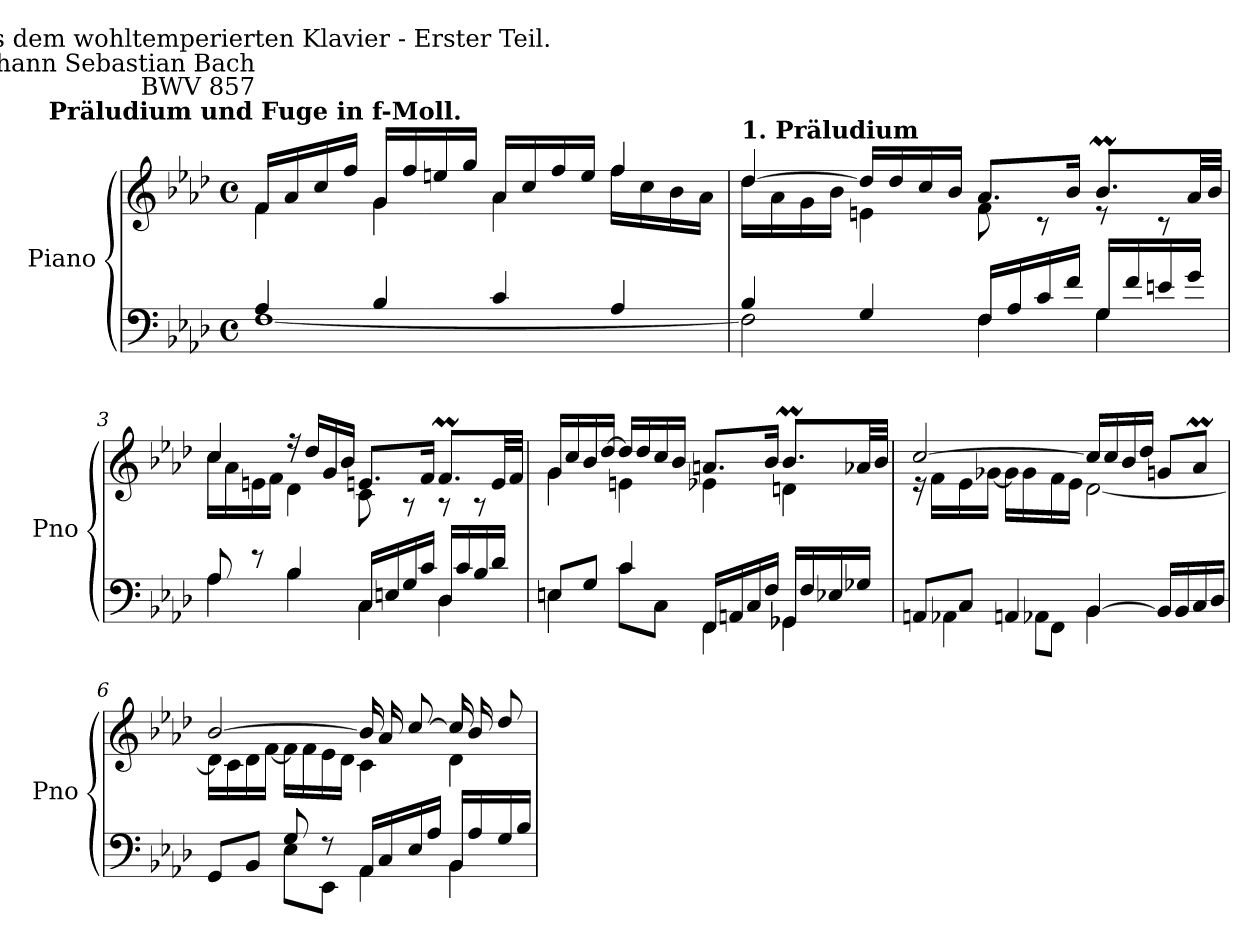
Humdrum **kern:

**kern	**kern
*part1	*part1
*staff2	*staff1
*I"Piano	*
*I'Pno	*
*clefF4	*clefG2
*k[b-e-a-d-]	*k[b-e-a-d-]
*A-:	*A-:
*M4/4	*M4/4
*met(c)	*met(c)
=1	=1
*^	*^
!	!	!LO:TX:a:B:cj:t=Präludium und Fuge in f-Moll.	!
!	!	!LO:TX:a:rj:t=Johann Sebastian Bach\nBWV 857	!
!	!	!LO:TX:a:cj:t=Aus dem wohltemperierten Klavier - Erster Teil.	!
4A-/	[1F\	16f/LL	4f\
.	.	16a-/	.
.	.	16cc/	.
.	.	16ff/JJ	.
4B-/	.	16gLL	4g\
.	.	16ff	.
.	.	16een	.
.	.	16ggJJ	.
4c/	.	16a-LL	4a-\
.	.	16cc	.
.	.	16ff	.
.	.	16eeJJ	.
4A-/	.	4ff/	16ff\LL
.	.	.	16cc\
.	.	.	16b-\
.	.	.	16a-\JJ
=2	=2	=2	=2
!	!	!LO:TX:a:B:t=1. Präludium	!
4B-/	2F\]	[4dd-/	16dd-\LL
.	.	.	16a-\
.	.	.	16g\
.	.	.	16b-\JJ
4G/	.	16dd-LL]	4en\
.	.	16dd-	.
.	.	16cc	.
.	.	16b-JJ	.
16FLL	4F\	8.a-/L	8f\
16A-	.	.	.
16c	.	.	8r
16fJJ	.	16b-/J	.
16G/LL	4G\	8.b-M/L	8r
16f/	.	.	.
16en/	.	.	8r
16g/JJ	.	32a-/LL	.
.	.	32b-/JJJ	.
!!LO:LB:g=z	!!
=3	=3	=3	=3
8A-/	4A-\	4cc/	16cc\LL
.	.	.	16a-\
8r	.	.	16en\
.	.	.	16f\JJ
4B-/	4B-\	16r	4d-\
.	.	16dd-LL	.
.	.	16g	.
.	.	16b-JJ	.
16CLL	4C\	8.enL	8c\
16En	.	.	.
16G	.	.	8r
16cJJ	.	16fJ	.
16D-LL	4D-\	8.fML	8r
16c	.	.	.
16B-	.	.	8r
16d-JJ	.	32eLL	.
.	.	32fJJJ	.
=4	=4	=4	=4
8En/L	4En\	16g/LL	4g\
.	.	16cc/	.
8G/J	.	16b-/	.
.	.	[16dd-/JJ	.
4c/	8c\L	16dd-LL]	4en\
.	.	16dd-	.
.	8C\J	16cc	.
.	.	16b-JJ	.
16FFLL	4FF\	8.anL	4e-X\
16AAn	.	.	.
16C	.	.	.
16FJJ	.	16b-J	.
16GG-X/LL	4GG-X\	8.b-ML	4dn\
16F/	.	.	.
16E-X/	.	.	.
16G-X/JJ	.	32a-XLL	.
.	.	32b-JJJ	.
!!LO:LB:g=z	!!
=5	=5	=5	=5
8AAnL	4AA-\	[2cc/	16r
.	.	.	16f\LL
8CJ	.	.	16e-\
.	.	.	[16g-X\JJ
4AA/	8AA-\L	.	16g-\LL]
.	.	.	16g-\
.	8FF\J	.	16f\
.	.	.	16e-\JJ
[4BB-/	4BB-\	16cc/LL]	[2d-\
.	.	16cc/	.
.	.	16b-/	.
.	.	16dd-/JJ	.
16BB-LL]	4ryy	8gL	.
16BB-	.	.	.
16C	.	8a-MJ	.
16D-JJ	.	.	.
=6	=6	=6	=6
8GG/L	4ryy	[2b-/	16d-\LL]
.	.	.	16c\
8BB-/J	.	.	16d-\
.	.	.	[16f\JJ
8G/	8E-L	.	16fLL]
.	.	.	16f
8r	8EE-J	.	16e-
.	.	.	16d-JJ
16AA-LL	4AA-\	16b-LL]	4c\
16C	.	16a-	.
16E-	.	[8ccJ	.
16A-JJ	.	.	.
16BB-LL	4BB-\	16ccLL]	4d-\
16A-	.	16b-	.
16G	.	8dd-J	.
16B-JJ	.	.	.
*v	*v	*	*
*	*v	*v
=	=
*-	*-
